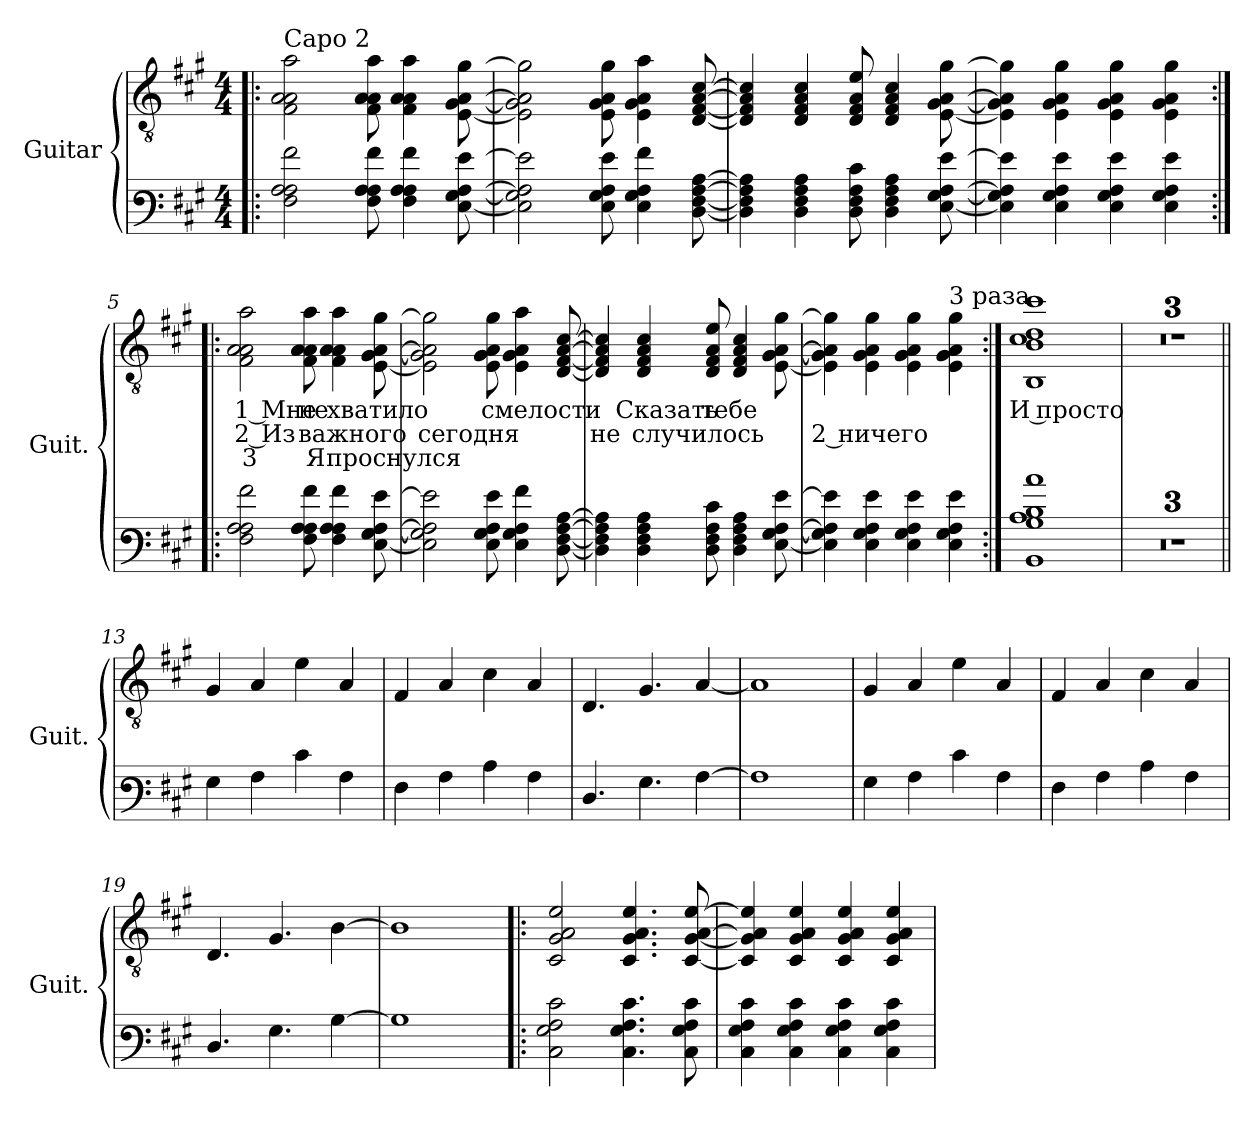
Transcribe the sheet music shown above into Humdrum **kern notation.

**kern	**kern	**text	**text	**text
*part1	*part1	*part1	*part1	*part1
*staff2	*staff1	*staff1	*staff1	*staff1
*I"Guitar	*	*	*	*
*I'Guit.	*	*	*	*
*stria6	*	*	*	*
*	*clefGv2	*	*	*
*k[f#c#g#]	*k[f#c#g#]	*	*	*
*M4/4	*M4/4	*	*	*
=1!|:	=1!|:	=1!|:	=1!|:	=1!|:
!	!LO:TX:a:t=Capo 2	!	!	!
2F# 2A 2A 2a	2F#\ 2A\ 2A\ 2a\	.	.	.
8F# 8A 8A 8a	8F#\ 8A\ 8A\ 8a\	.	.	.
4F# 4A 4A 4a	4F#\ 4A\ 4A\ 4a\	.	.	.
[8E [8G# [8A [8g#	[8E\ [8G#\ [8A\ [8g#\	.	.	.
=2	=2	=2	=2	=2
2E] 2G#] 2A] 2g#]	2E\] 2G#\] 2A\] 2g#\]	.	.	.
8E 8G# 8A 8g#	8E\ 8G#\ 8A\ 8g#\	.	.	.
4E 4G# 4A 4a	4E\ 4G#\ 4A\ 4a\	.	.	.
[8D [8F# [8A [8c#	[8D/ [8F#/ [8A/ [8c#/	.	.	.
=3	=3	=3	=3	=3
4D] 4F#] 4A] 4c#]	4D/] 4F#/] 4A/] 4c#/]	.	.	.
4D 4F# 4A 4c#	4D/ 4F#/ 4A/ 4c#/	.	.	.
8D 8F# 8A 8e	8D/ 8F#/ 8A/ 8e/	.	.	.
4D 4F# 4A 4c#	4D/ 4F#/ 4A/ 4c#/	.	.	.
[8E [8G# [8A [8g#	[8E\ [8G#\ [8A\ [8g#\	.	.	.
=4	=4	=4	=4	=4
4E] 4G#] 4A] 4g#]	4E\] 4G#\] 4A\] 4g#\]	.	.	.
4E 4G# 4A 4g#	4E\ 4G#\ 4A\ 4g#\	.	.	.
4E 4G# 4A 4g#	4E\ 4G#\ 4A\ 4g#\	.	.	.
4E 4G# 4A 4g#	4E\ 4G#\ 4A\ 4g#\	.	.	.
!!LO:LB:g=z
=5:|!|:	=5:|!|:	=5:|!|:	=5:|!|:	=5:|!|:
!	!	!LO:LY:b	!LO:LY:b	!LO:LY:b
2F# 2A 2A 2a	2F#\ 2A\ 2A\ 2a\	1 Мне	2 Из	3
!	!	!LO:LY:b	!LO:LY:b	!LO:LY:b
8F# 8A 8A 8a	8F#\ 8A\ 8A\ 8a\	не	важного	Я
!	!	!LO:LY:b	!	!LO:LY:b
4F# 4A 4A 4a	4F#\ 4A\ 4A\ 4a\	хватило	.	проснулся
[8E [8G# [8A [8g#	[8E\ [8G#\ [8A\ [8g#\	.	.	.
=6	=6	=6	=6	=6
!	!	!	!LO:LY:b	!
2E] 2G#] 2A] 2g#]	2E\] 2G#\] 2A\] 2g#\]	.	сегодня	.
!	!	!LO:LY:b	!	!
8E 8G# 8A 8g#	8E\ 8G#\ 8A\ 8g#\	смелости	.	.
4E 4G# 4A 4a	4E\ 4G#\ 4A\ 4a\	.	.	.
[8D [8F# [8A [8c#	[8D/ [8F#/ [8A/ [8c#/	.	.	.
=7	=7	=7	=7	=7
!	!	!	!LO:LY:b	!
4D] 4F#] 4A] 4c#]	4D/] 4F#/] 4A/] 4c#/]	.	не	.
!	!	!LO:LY:b	!LO:LY:b	!
4D 4F# 4A 4c#	4D/ 4F#/ 4A/ 4c#/	Сказать	случилось	.
!	!	!LO:LY:b	!	!
8D 8F# 8A 8e	8D/ 8F#/ 8A/ 8e/	тебе	.	.
4D 4F# 4A 4c#	4D/ 4F#/ 4A/ 4c#/	.	.	.
[8E [8G# [8A [8g#	[8E\ [8G#\ [8A\ [8g#\	.	.	.
!!LO:LB:g=z
=8	=8	=8	=8	=8
!	!	!	!LO:LY:b	!
4E] 4G#] 4A] 4g#]	4E\] 4G#\] 4A\] 4g#\]	.	2 ничего	.
4E 4G# 4A 4g#	4E\ 4G#\ 4A\ 4g#\	.	.	.
4E 4G# 4A 4g#	4E\ 4G#\ 4A\ 4g#\	.	.	.
!	!LO:TX:a:t=3 раза	!	!	!
4E 4G# 4A 4g#	4E\ 4G#\ 4A\ 4g#\	.	.	.
=9:|!	=9:|!	=9:|!	=9:|!	=9:|!
!	!	!LO:LY:b	!	!
1BB 1B 1c# 1d 1cc#	1BB 1B 1c# 1d 1cc#	И просто	.	.
=10	=10	=10	=10	=10
1r	1r	.	.	.
=11	=11	=11	=11	=11
1r	1r	.	.	.
=12	=12	=12	=12	=12
1r	1r	.	.	.
=13||	=13||	=13||	=13||	=13||
4G#	4G#/	.	.	.
4A	4A/	.	.	.
4e	4e\	.	.	.
4A	4A/	.	.	.
=14	=14	=14	=14	=14
4F#	4F#/	.	.	.
4A	4A/	.	.	.
4c#	4c#\	.	.	.
4A	4A/	.	.	.
=15	=15	=15	=15	=15
4.D	4.D/	.	.	.
4.G#	4.G#/	.	.	.
[4A	[4A/	.	.	.
=16	=16	=16	=16	=16
1A]	1A]	.	.	.
!!LO:LB:g=z
=17	=17	=17	=17	=17
4G#	4G#/	.	.	.
4A	4A/	.	.	.
4e	4e\	.	.	.
4A	4A/	.	.	.
=18	=18	=18	=18	=18
4F#	4F#/	.	.	.
4A	4A/	.	.	.
4c#	4c#\	.	.	.
4A	4A/	.	.	.
=19	=19	=19	=19	=19
4.D	4.D/	.	.	.
4.G#	4.G#/	.	.	.
[4B	[4B\	.	.	.
=20	=20	=20	=20	=20
1B]	1B]	.	.	.
!!LO:LB:g=z
=21!|:	=21!|:	=21!|:	=21!|:	=21!|:
2C# 2G# 2A 2e	2C#/ 2G#/ 2A/ 2e/	.	.	.
4.C# 4.G# 4.A 4.e	4.C#/ 4.G#/ 4.A/ 4.e/	.	.	.
8C# 8G# 8A 8e	[8C#/ [8G#/ [8A/ [8e/	.	.	.
=22	=22	=22	=22	=22
4C# 4G# 4A 4e	4C#/] 4G#/] 4A/] 4e/]	.	.	.
4C# 4G# 4A 4e	4C#/ 4G#/ 4A/ 4e/	.	.	.
4C# 4G# 4A 4e	4C#/ 4G#/ 4A/ 4e/	.	.	.
4C# 4G# 4A 4e	4C#/ 4G#/ 4A/ 4e/	.	.	.
=	=	=	=	=
*-	*-	*-	*-	*-
